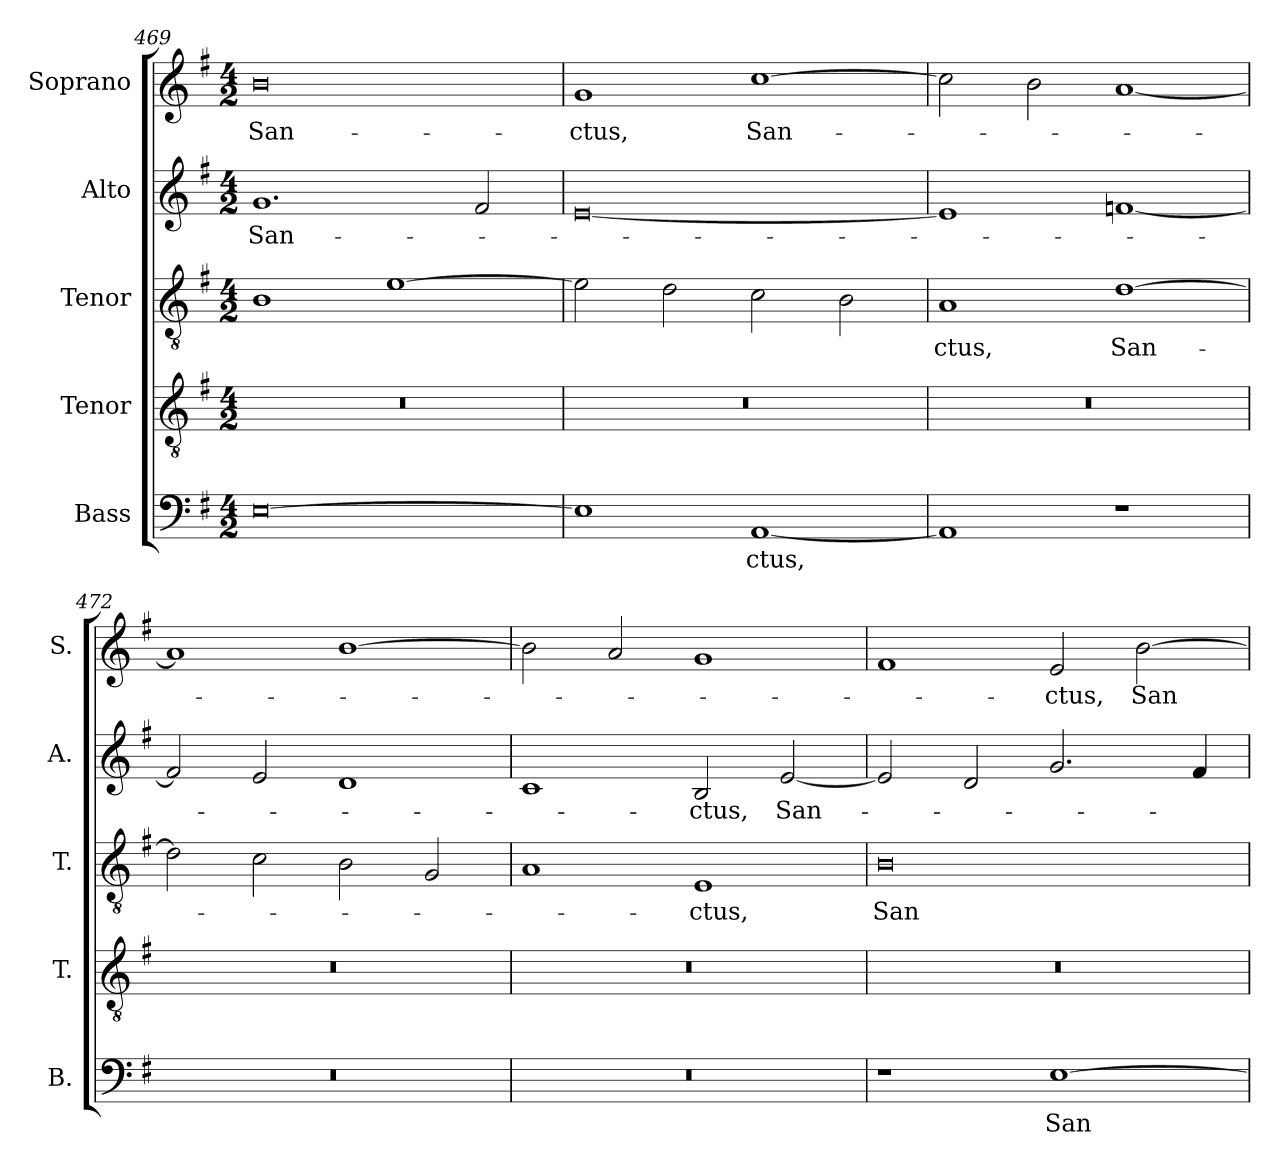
**kern	**text	**kern	**kern	**text	**kern	**text	**kern	**text
*part5	*part5	*part4	*part3	*part3	*part2	*part2	*part1	*part1
*staff5	*staff5	*staff4	*staff3	*staff3	*staff2	*staff2	*staff1	*staff1
*I"Bass	*	*I"Tenor	*I"Tenor	*	*I"Alto	*	*I"Soprano	*
*I'B.	*	*I'T.	*I'T.	*	*I'A.	*	*I'S.	*
*clefF4	*	*clefGv2	*clefGv2	*	*clefG2	*	*clefG2	*
*	*	*ITrd7c12	*ITrd7c12	*	*	*	*	*
*k[f#]	*	*k[f#]	*k[f#]	*	*k[f#]	*	*k[f#]	*
*G:	*	*G:	*G:	*	*G:	*	*G:	*
*M4/2	*	*M4/2	*M4/2	*	*M4/2	*	*M4/2	*
=469	=469	=469	=469	=469	=469	=469	=469	=469
!	!	!LO:N:vis=1	!	!	!	!	!	!
!	!	!	!	!	!	!LO:LY:b:color=#000000	!	!
!	!	!	!	!	!	!	!	!LO:LY:b:color=#000000
[0Ei	.	0r	1BBi	.	1.gi	San-	0bi	San-
.	.	.	[1Ei	.	.	.	.	.
.	.	.	.	.	2f#i/	.	.	.
=470	=470	=470	=470	=470	=470	=470	=470	=470
!	!	!LO:N:vis=1	!	!	!	!	!	!
!	!	!	!	!	!	!	!	!LO:LY:b:color=#000000
1Ei]	.	0r	2Ei\]	.	[0ei	.	1gi	-ctus,
.	.	.	2Di\	.	.	.	.	.
!	!LO:LY:b:color=#000000	!	!	!	!	!	!	!
!	!	!	!	!	!	!	!	!LO:LY:b:color=#000000
[1AAi	-ctus,	.	2Ci\	.	.	.	[1cci	San-
.	.	.	2BBi\	.	.	.	.	.
=471	=471	=471	=471	=471	=471	=471	=471	=471
!	!	!LO:N:vis=1	!	!	!	!	!	!
!	!	!	!	!LO:LY:b:color=#000000	!	!	!	!
1AAi]	.	0r	1AAi	-ctus,	1ei]	.	2cci\]	.
.	.	.	.	.	.	.	2bi\	.
!	!	!	!	!LO:LY:b:color=#000000	!	!	!	!
1r	.	.	[1Di	San-	[1fni	.	[1ai	.
=472	=472	=472	=472	=472	=472	=472	=472	=472
!LO:N:vis=1	!	!LO:N:vis=1	!	!	!	!	!	!
0r	.	0r	2Di\]	.	2fi/]	.	1ai]	.
.	.	.	2Ci\	.	2ei/	.	.	.
.	.	.	2BBi\	.	1di	.	[1bi	.
.	.	.	2GGi/	.	.	.	.	.
!!LO:LB:g=z
=473	=473	=473	=473	=473	=473	=473	=473	=473
!LO:N:vis=1	!	!LO:N:vis=1	!	!	!	!	!	!
0r	.	0r	1AAi	.	1ci	.	2bi\]	.
.	.	.	.	.	.	.	2ai/	.
!	!	!	!	!LO:LY:b:color=#000000	!	!	!	!
!	!	!	!	!	!	!LO:LY:b:color=#000000	!	!
.	.	.	1EEi	-ctus,	2Bi/	-ctus,	1gi	.
!	!	!	!	!	!	!LO:LY:b:color=#000000	!	!
.	.	.	.	.	[2ei/	San-	.	.
=474	=474	=474	=474	=474	=474	=474	=474	=474
!	!	!LO:N:vis=1	!	!	!	!	!	!
!	!	!	!	!LO:LY:b:color=#000000	!	!	!	!
1r	.	0r	0BBi	San-	2ei/]	.	1f#i	.
.	.	.	.	.	2di/	.	.	.
!	!LO:LY:b:color=#000000	!	!	!	!	!	!	!
!	!	!	!	!	!	!	!	!LO:LY:b:color=#000000
[1Ei	San-	.	.	.	2.gi/	.	2ei/	-ctus,
!	!	!	!	!	!	!	!	!LO:LY:b:color=#000000
.	.	.	.	.	.	.	[2bi\	San-
.	.	.	.	.	4f#i/	.	.	.
=	=	=	=	=	=	=	=	=
*-	*-	*-	*-	*-	*-	*-	*-	*-
